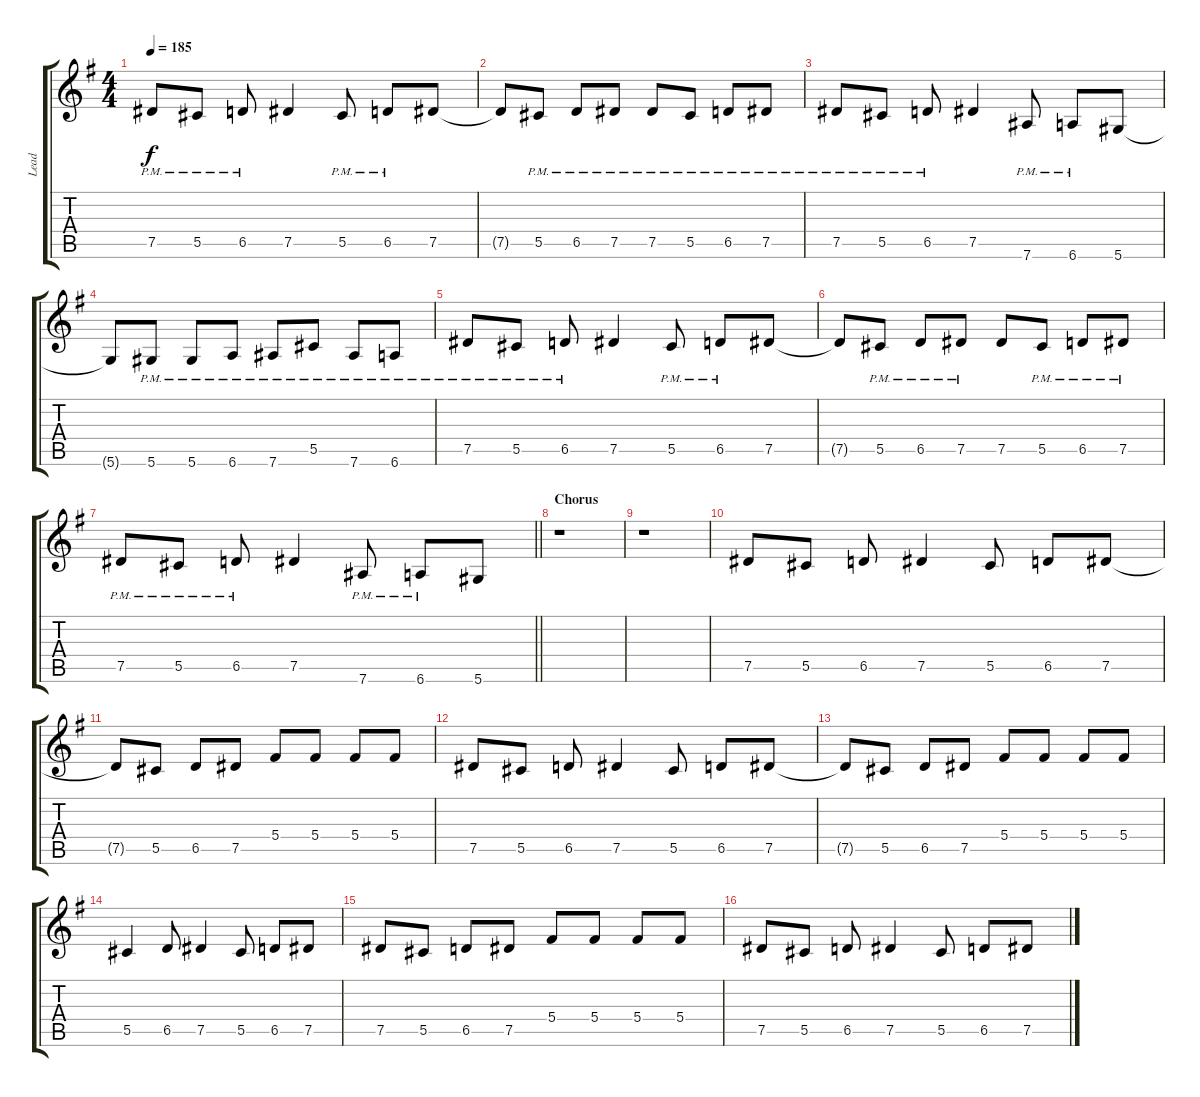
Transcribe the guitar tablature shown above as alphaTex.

\track ("Lead" "Lead") {instrument distortionguitar}
\staff {score tabs}
\tuning (Eb4 Bb3 Gb3 Db3 Ab2 Eb2) {hide}
\ts (4 4)
\tempo 185
\clef g2
\ks eminor
7.5{pm}.8{dy f} 5.5{pm}.8 6.5{pm}.8 7.5.4 5.5{pm}.8 6.5{pm}.8 7.5.8 |
7.5{t}.8 5.5{pm}.8 6.5{pm}.8 7.5{pm}.8 7.5{pm}.8 5.5{pm}.8 6.5{pm}.8 7.5{pm}.8 |
7.5{pm}.8 5.5{pm}.8 6.5{pm}.8 7.5.4 7.6{pm}.8 6.6{pm}.8 5.6.8 |
5.6{t}.8 5.6{pm}.8 5.6{pm}.8 6.6{pm}.8 7.6{pm}.8 5.5{pm}.8 7.6{pm}.8 6.6{pm}.8 |
7.5{pm}.8 5.5{pm}.8 6.5{pm}.8 7.5.4 5.5{pm}.8 6.5{pm}.8 7.5.8 |
7.5{t}.8 5.5{pm}.8 6.5{pm}.8 7.5{pm}.8 7.5.8 5.5{pm}.8 6.5{pm}.8 7.5{pm}.8 |
\barLineRight lightlight
7.5{pm}.8 5.5{pm}.8 6.5{pm}.8 7.5.4 7.6{pm}.8 6.6{pm}.8 5.6.8 |
\section ("" "Chorus")
r.1 |
r.1 |
7.5.8 5.5.8 6.5.8 7.5.4 5.5.8 6.5.8 7.5.8 |
7.5{t}.8 5.5.8 6.5.8 7.5.8 5.4.8 5.4.8 5.4.8 5.4.8 |
7.5.8 5.5.8 6.5.8 7.5.4 5.5.8 6.5.8 7.5.8 |
7.5{t}.8 5.5.8 6.5.8 7.5.8 5.4.8 5.4.8 5.4.8 5.4.8 |
5.5.4 6.5.8 7.5.4 5.5.8 6.5.8 7.5.8 |
7.5.8 5.5.8 6.5.8 7.5.8 5.4.8 5.4.8 5.4.8 5.4.8 |
7.5.8 5.5.8 6.5.8 7.5.4 5.5.8 6.5.8 7.5.8
